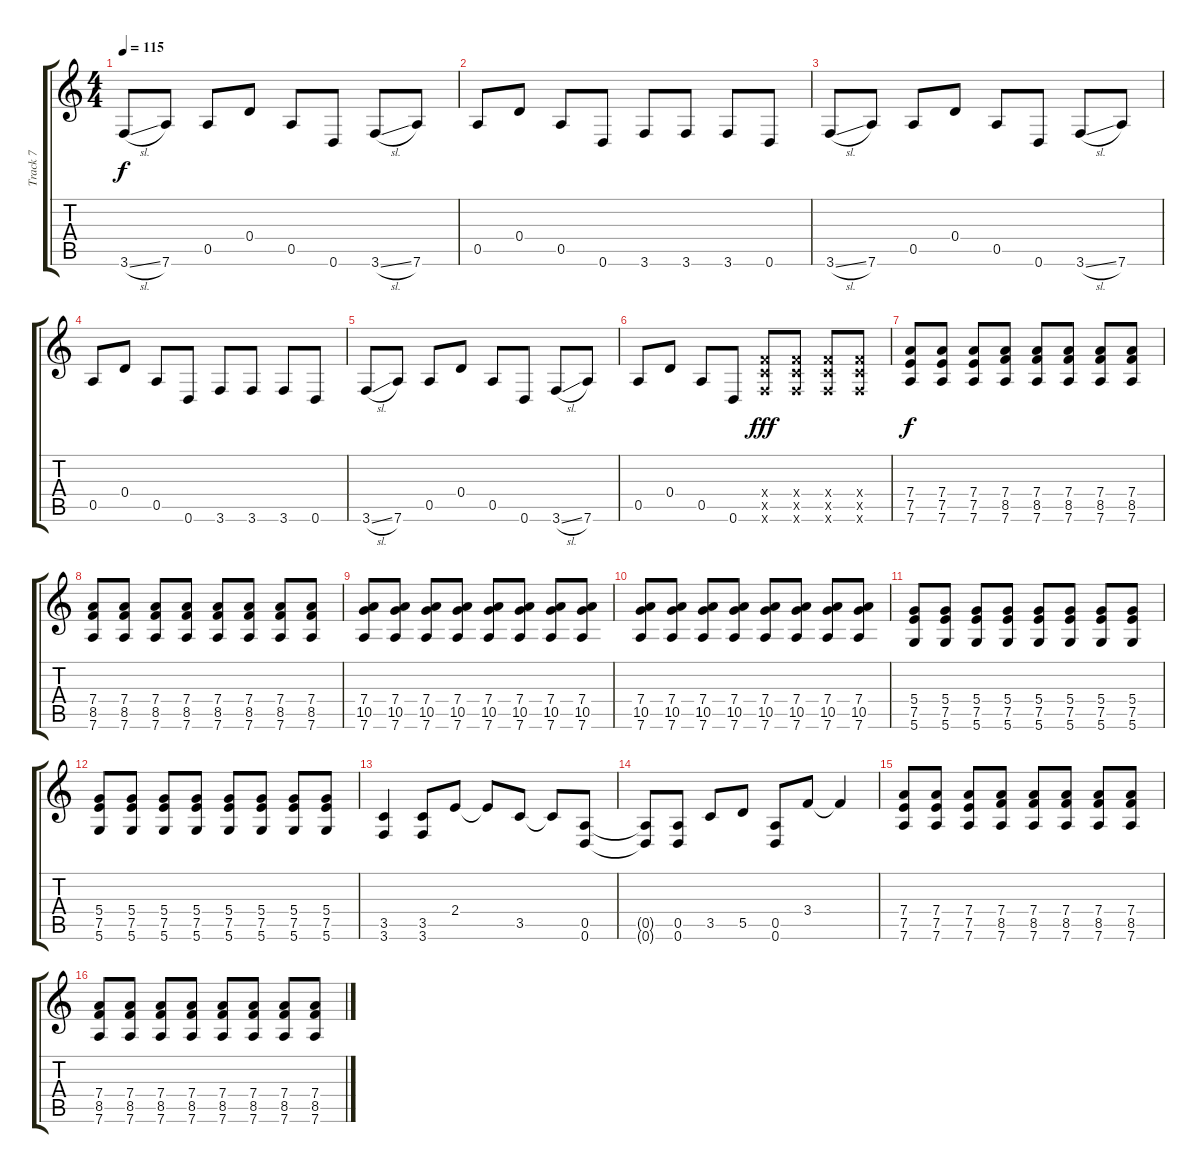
\track ("Track 7" "Track 7") {instrument overdrivenguitar}
\staff {score tabs}
\tuning (E4 B3 G3 D3 A2 D2) {hide}
\ts (4 4)
\tempo 115
\clef g2
\ks c
3.6{sl}.8{dy f} 7.6.8 0.5.8 0.4.8 0.5.8 0.6.8 3.6{sl}.8 7.6.8 |
0.5.8 0.4.8 0.5.8 0.6.8 3.6.8 3.6.8 3.6.8 0.6.8 |
3.6{sl}.8 7.6.8 0.5.8 0.4.8 0.5.8 0.6.8 3.6{sl}.8 7.6.8 |
0.5.8 0.4.8 0.5.8 0.6.8 3.6.8 3.6.8 3.6.8 0.6.8 |
3.6{sl}.8 7.6.8 0.5.8 0.4.8 0.5.8 0.6.8 3.6{sl}.8 7.6.8 |
0.5.8 0.4.8 0.5.8 0.6.8 (3.4{x} 3.5{x} 3.6{x}).8{dy fff} (3.4{x} 3.5{x} 3.6{x}).8 (3.4{x} 3.5{x} 3.6{x}).8 (3.4{x} 3.5{x} 3.6{x}).8 |
(7.4 7.5 7.6).8{dy f} (7.4 7.5 7.6).8 (7.4 7.5 7.6).8 (7.4 8.5 7.6).8 (7.4 8.5 7.6).8 (7.4 8.5 7.6).8 (7.4 8.5 7.6).8 (7.4 8.5 7.6).8 |
(7.4 8.5 7.6).8 (7.4 8.5 7.6).8 (7.4 8.5 7.6).8 (7.4 8.5 7.6).8 (7.4 8.5 7.6).8 (7.4 8.5 7.6).8 (7.4 8.5 7.6).8 (7.4 8.5 7.6).8 |
(7.4 10.5 7.6).8 (7.4 10.5 7.6).8 (7.4 10.5 7.6).8 (7.4 10.5 7.6).8 (7.4 10.5 7.6).8 (7.4 10.5 7.6).8 (7.4 10.5 7.6).8 (7.4 10.5 7.6).8 |
(7.4 10.5 7.6).8 (7.4 10.5 7.6).8 (7.4 10.5 7.6).8 (7.4 10.5 7.6).8 (7.4 10.5 7.6).8 (7.4 10.5 7.6).8 (7.4 10.5 7.6).8 (7.4 10.5 7.6).8 |
(5.4 7.5 5.6).8 (5.4 7.5 5.6).8 (5.4 7.5 5.6).8 (5.4 7.5 5.6).8 (5.4 7.5 5.6).8 (5.4 7.5 5.6).8 (5.4 7.5 5.6).8 (5.4 7.5 5.6).8 |
(5.4 7.5 5.6).8 (5.4 7.5 5.6).8 (5.4 7.5 5.6).8 (5.4 7.5 5.6).8 (5.4 7.5 5.6).8 (5.4 7.5 5.6).8 (5.4 7.5 5.6).8 (5.4 7.5 5.6).8 |
(3.5 3.6).4 (3.5 3.6).8 2.4.8 2.4{t}.8 3.5.8 3.5{t}.8 (0.5 0.6).8 |
(0.5{t} 0.6{t}).8 (0.5 0.6).8 3.5.8 5.5.8 (0.5 0.6).8 3.4.8 3.4{t}.4 |
(7.4 7.5 7.6).8 (7.4 7.5 7.6).8 (7.4 7.5 7.6).8 (7.4 8.5 7.6).8 (7.4 8.5 7.6).8 (7.4 8.5 7.6).8 (7.4 8.5 7.6).8 (7.4 8.5 7.6).8 |
(7.4 8.5 7.6).8 (7.4 8.5 7.6).8 (7.4 8.5 7.6).8 (7.4 8.5 7.6).8 (7.4 8.5 7.6).8 (7.4 8.5 7.6).8 (7.4 8.5 7.6).8 (7.4 8.5 7.6).8
